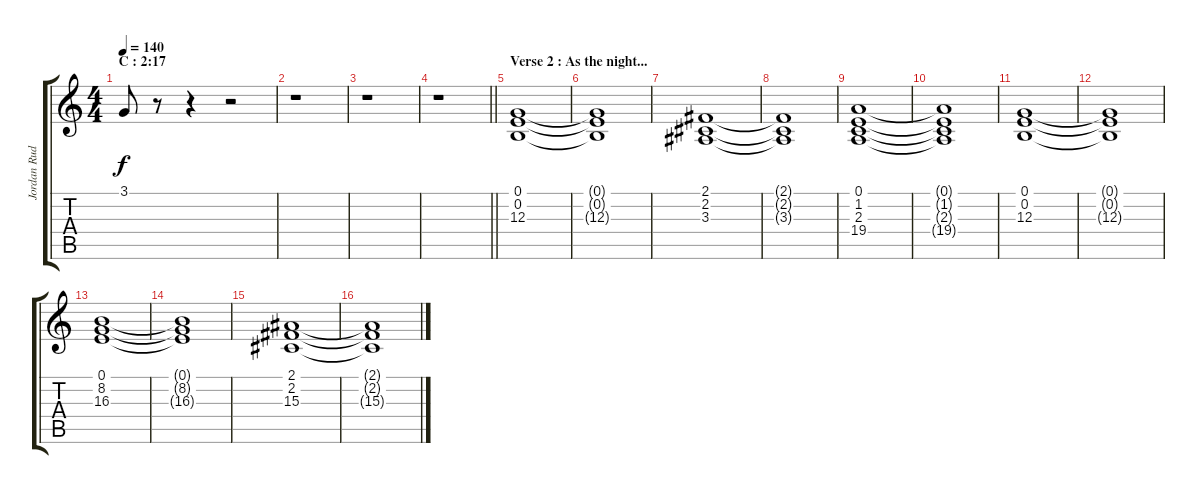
\track ("Jordan Rudess - Right Hand" "Jordan Rud") {instrument acousticgrandpiano}
\staff {score tabs}
\tuning (E4 B3 G3 D3 A2 E2) {hide}
\ts (4 4)
\section ("" "C : 2:17")
\tempo 140
\clef g2
\ks c
3.1.8{dy f} r.8 r.4 r.2 |
r.1 |
r.1 |
\barLineRight lightlight
r.1 |
\section ("" "Verse 2 : As the night...")
(0.1 0.2 12.3).1{volume 13 instrument churchorgan} |
(0.1{t} 0.2{t} 12.3{t}).1 |
(2.1 2.2 3.3).1 |
(2.1{t} 2.2{t} 3.3{t}).1 |
(0.1 1.2 2.3 19.4).1 |
(0.1{t} 1.2{t} 2.3{t} 19.4{t}).1 |
(0.1 0.2 12.3).1 |
(0.1{t} 0.2{t} 12.3{t}).1 |
(0.1 8.2 16.3).1 |
(0.1{t} 8.2{t} 16.3{t}).1 |
(2.1 2.2 15.3).1 |
(2.1{t} 2.2{t} 15.3{t}).1
